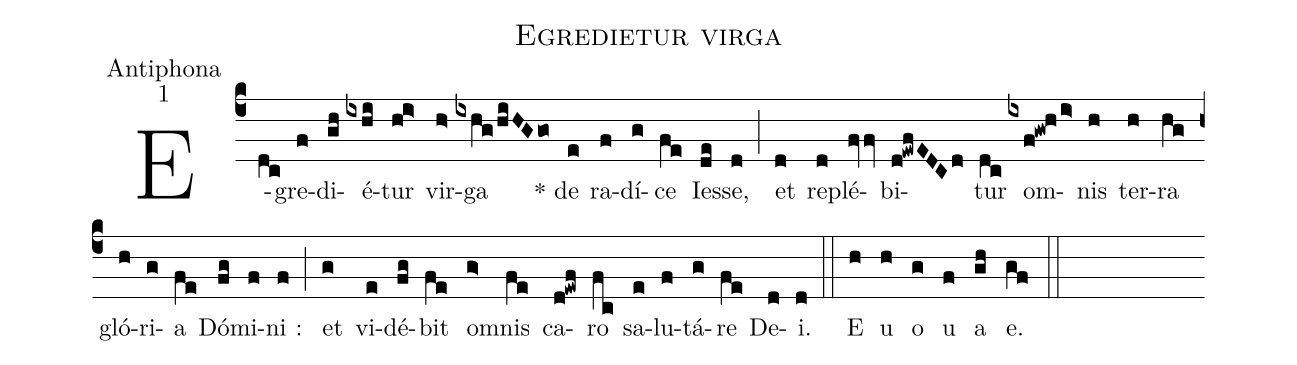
name:Egredietur virga;
office-part:Antiphona;
mode:1;
%%
(c4) E(dc)gre(f)di(gh)é(ixhi)tur(hi>) vir(h>)ga(ixhg!/hiHG!/go<) * de(e) ra(f)dí(g)ce(fe) Ies(de)se,(d) (;) et(d) re(d)plé(fvv)bi(d!ewfEDCd)tur(dc) om(ixf!gw!h!/i>)nis(h) ter(h)ra(hg) gló(h)ri(g)a(fe) Dó(fg)mi(f)ni(f): (;) et(g) vi(e)dé(fg)bit(fe) om(g>)nis(fe) ca(d!ewf)ro(fc) sa(e)lu(f)tá(g)re(fe) De(d)i.(d) (::) E(h) u(h) o(g) u(f) a(gh) e.(gf) (::)
